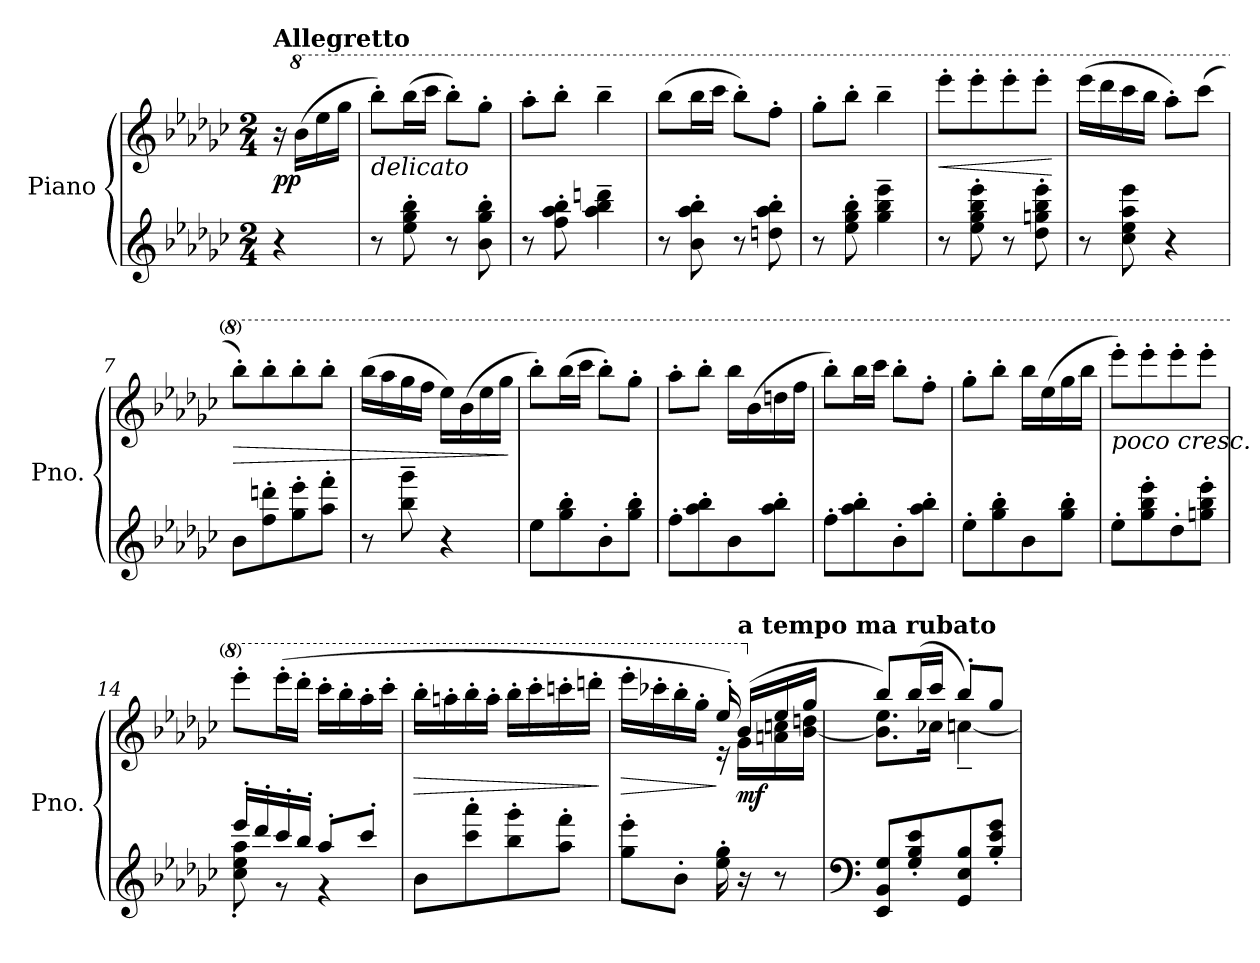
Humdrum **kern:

**kern	**kern	**dynam
*part1	*part1	*part1
*staff2	*staff1	*staff1/2
*I"Piano	*	*
*I'Pno.	*	*
*clefG2	*clefG2	*
*k[b-e-a-d-g-c-]	*k[b-e-a-d-g-c-]	*
*M2/4	*M2/4	*
=	=	=
!	!LO:TX:a:B:t=Allegretto	!
!	!	!LO:DY:b
4r	16r	pp
*	*8va	*
.	(>16bb-\LL	.
.	16eee-\	.
.	16ggg-\JJ	.
=1	=1	=1
!	!LO:TX:b:i:t=delicato	!
8r	8bbb-'\L)	.
8ee-\' 8gg-\' 8bb-\'	(>16bbb-\L	.
.	16cccc-\JJ	.
8r	8bbb-'\L)	.
8b-\' 8gg-\' 8bb-\'	8ggg-'\J	.
=2	=2	=2
8r	8aaa-'\L	.
8ff\' 8aa-\' 8bb-\'	8bbb-'\J	.
4aa-\~ 4bb-\~ 4dddn\~	4bbb-~\	.
=3	=3	=3
8r	(>8bbb-\L	.
8b-\' 8aa-\' 8bb-\'	16bbb-\L	.
.	16cccc-\JJ	.
8r	8bbb-'\L)	.
8ddn\' 8aa-\' 8bb-\'	8fff'\J	.
=4	=4	=4
8r	8ggg-'\L	.
8ee-\' 8gg-\' 8bb-\'	8bbb-'\J	.
4gg-\~ 4bb-\~ 4eee-\~	4bbb-~\	.
=5	=5	=5
!	!	!LO:HP:b
8r	8eeee-'\L	<
8ee-\' 8gg-\' 8bb-\' 8eee-\'	8eeee-'\	.
8r	8eeee-'\	.
8dd-\' 8ggn\' 8bb-\' 8eee-\'	8eeee-'\J	.
.	.	[
!!LO:LB:g=z
=6	=6	=6
8r	(>16eeee-\LL	.
.	16dddd-\	.
8cc-\ 8ee-\ 8aa-\ 8eee-\	16cccc-\	.
.	16bbb-\JJ	.
4r	8aaa-'\L)	.
.	(>8cccc-\J	.
=7	=7	=7
!	!	!LO:HP:b
8b-\L	8bbb-'\L)	>
8ff\' 8dddn\'	8bbb-'\	.
8gg-\' 8eee-\'	8bbb-'\	.
8aa-\' 8fff\'J	8bbb-'\J	.
=8	=8	=8
8r	(>16bbb-\LL	.
.	16aaa-\	.
8bb-\~ 8ggg-\~	16ggg-\	.
.	16fff\JJ	.
4r	16eee-\LL)	.
.	(>16bb-\	.
.	16eee-\	.
.	16ggg-\JJ	.
.	.	]
=9	=9	=9
8ee-\L	8bbb-'\L)	.
8gg-\' 8bb-\'	(>16bbb-\L	.
.	16cccc-\JJ	.
8b-'\	8bbb-'\L)	.
8gg-\' 8bb-\'J	8ggg-'\J	.
=10	=10	=10
8ff'\L	8aaa-'\L	.
8aa-\' 8bb-\'	8bbb-'\J	.
8b-\	16bbb-\LL	.
.	(>16bb-\	.
8aa-\' 8bb-\'J	16dddn\	.
.	16fff\JJ	.
!!LO:LB:g=z
=11	=11	=11
8ff'\L	8bbb-'\L)	.
8aa-\' 8bb-\'	16bbb-\L	.
.	16cccc-\JJ	.
8b-'\	8bbb-'\L	.
8aa-\' 8bb-\'J	8fff'\J	.
=12	=12	=12
8ee-'\L	8ggg-'\L	.
8gg-\' 8bb-\'	8bbb-'\J	.
8b-\	16bbb-\LL	.
.	(>16eee-\	.
8gg-\' 8bb-\'J	16ggg-\	.
.	16bbb-\JJ	.
=13	=13	=13
!	!LO:TX:b:i:t=poco cresc.	!
8ee-'\L	8eeee-'\L)	.
8gg-\' 8bb-\' 8eee-\'	8eeee-'\	.
8dd-'\	8eeee-'\	.
8ggn\' 8bb-\' 8eee-\'J	8eeee-'\J	.
=14	=14	=14
*^	*	*
16eee-'/LL	8cc-\' 8ee-\' 8aa-\'	8eeee-'\L	.
16ddd-'/	.	.	.
16ccc-'/	8r	(>16eeee-'\L	.
16bb-'/JJ	.	16dddd-'\JJ	.
8aa-'/L	4r	16cccc-'\LL	.
.	.	16bbb-'\	.
8ccc-'/J	.	16aaa-'\	.
.	.	16cccc-'\JJ	.
*v	*v	*	*
=15	=15	=15
!	!	!LO:HP:b
8b-\L	16bbb-'\LL	>
.	16aaan'\	.
8ccc-\' 8aaa-\'	16bbb-'\	.
.	16aaa'\JJ	.
8bb-\' 8ggg-\'	16bbb-'\LL	.
.	16cccc-'\	.
8aa-\' 8fff\'J	16ccccn'\	.
.	16ddddn'\JJ	.
.	.	]
!!LO:LB:g=z
=16	=16	=16
*	*MM60	*
!	!LO:TX:b:B:t=poco rit.	!
!	!	!LO:HP:b
*	*^	*
8gg-\' 8eee-\'L	16eeee-'\LL	4ryy	>
.	16cccc-X'\	.	.
*	*MM55	*	*
8b-'\J	16bbb-'\	.	.
.	16ggg-'\JJ	.	.
16ee-\' 16gg-\'	16eee-'/)	16r	]
*	*X8va	*	*
!	!LO:TX:a:B:t=a tempo ma rubato	!	!
!	!	!	!LO:DY:b
16r	(>16b-/LL	16g-\LL	mf
8r	16ee-/	16an\ 16ccn\	.
.	16gg-/JJ	[16b-\ 16ddn\JJ	.
=17	=17	=17	=17
*clefF4	*	*	*
8EE-/ 8BB-/ 8G-/L	8bb-/L)	8.b-\] 8.ee-\L	.
8G-/' 8B-/' 8e-/'	(>16bb-/L	.	.
.	16ccc-/JJ	16cc-X\Jk	.
8GG-/ 8E-/ 8B-/	8bb-'/L)	[4ccn~\	.
8B-/' 8e-/' 8g-/'J	8gg-/J	.	.
*	*v	*v	*
=	=	=
*-	*-	*-
